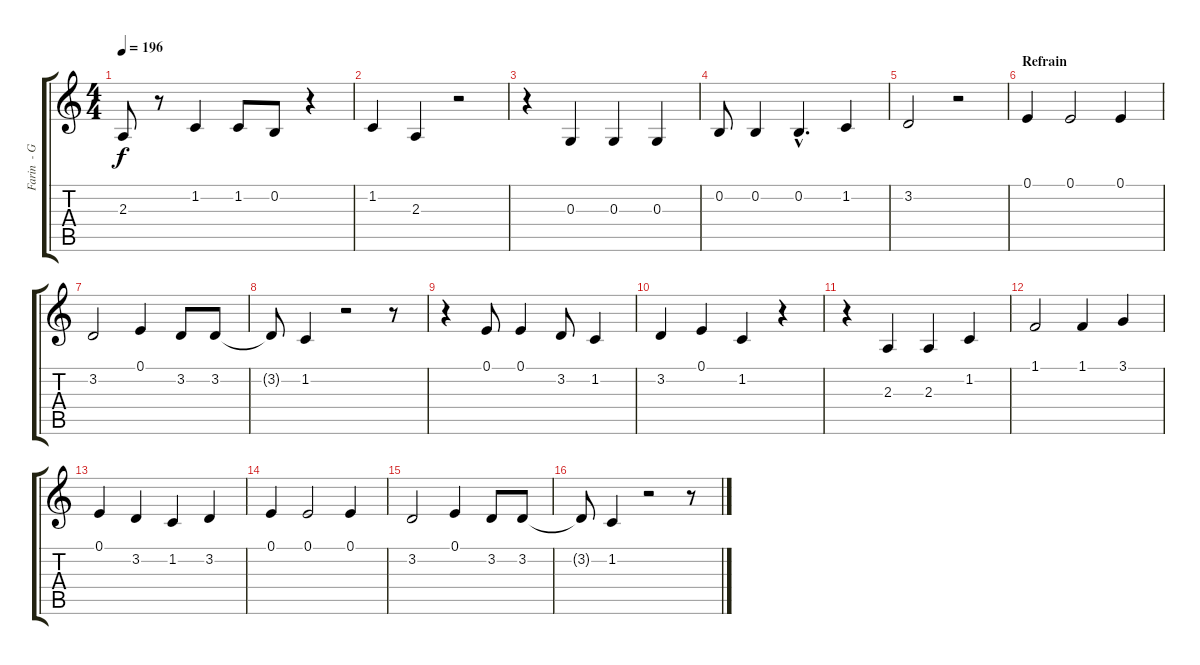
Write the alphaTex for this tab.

\track ("Farin  - Gesang" "Farin  - G") {instrument tenorsax}
\staff {score tabs}
\tuning (E4 B3 G3 D3 A2 E2) {hide}
\ts (4 4)
\tempo 196
\clef g2
\ks c
2.3{t}.8{dy f} r.8 1.2.4 1.2.8 0.2.8 r.4 |
1.2.4 2.3.4 r.2 |
r.4 0.3.4 0.3.4 0.3.4 |
0.2.8 0.2.4 0.2{hac}.4{d} 1.2.4 |
3.2.2 r.2 |
\section ("" "Refrain")
0.1.4 0.1.2 0.1.4 |
3.2.2 0.1.4 3.2.8 3.2.8 |
3.2{t}.8 1.2.4 r.2 r.8 |
r.4 0.1.8 0.1.4 3.2.8 1.2.4 |
3.2.4 0.1.4 1.2.4 r.4 |
r.4 2.3.4 2.3.4 1.2.4 |
1.1.2 1.1.4 3.1.4 |
0.1.4 3.2.4 1.2.4 3.2.4 |
0.1.4 0.1.2 0.1.4 |
3.2.2 0.1.4 3.2.8 3.2.8 |
3.2{t}.8 1.2.4 r.2 r.8
